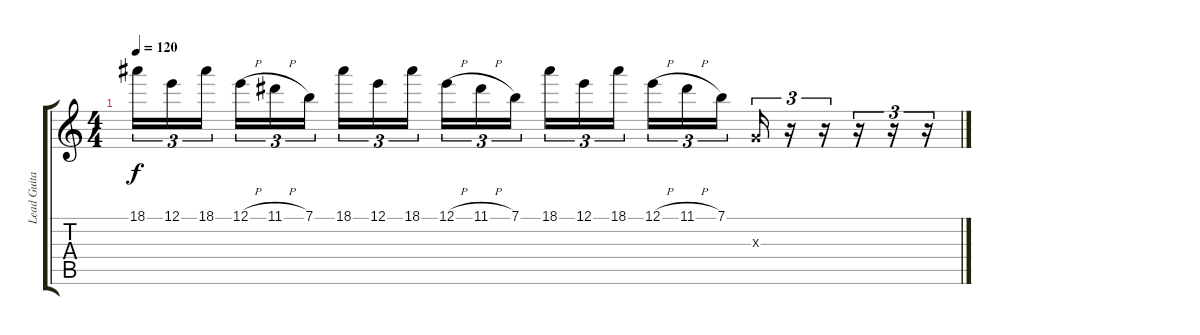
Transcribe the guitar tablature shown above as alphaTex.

\track ("Lead Guitar 2" "Lead Guita") {instrument distortionguitar}
\staff {score tabs}
\tuning (E4 B3 G3 D3 A2 E2) {hide}
\ts (4 4)
\tempo 120
\clef g2
\ks c
18.1.16{tu (3 2) dy f} 12.1.16{tu (3 2)} 18.1.16{tu (3 2)} 12.1{h}.16{tu (3 2)} 11.1{h}.16{tu (3 2)} 7.1.16{tu (3 2)} 18.1.16{tu (3 2)} 12.1.16{tu (3 2)} 18.1.16{tu (3 2)} 12.1{h}.16{tu (3 2)} 11.1{h}.16{tu (3 2)} 7.1.16{tu (3 2)} 18.1.16{tu (3 2)} 12.1.16{tu (3 2)} 18.1.16{tu (3 2)} 12.1{h}.16{tu (3 2)} 11.1{h}.16{tu (3 2)} 7.1.16{tu (3 2)} 0.3{x}.16{tu (3 2)} r.16{tu (3 2)} r.16{tu (3 2) balance 8} r.16{tu (3 2)} r.16{tu (3 2)} r.16{tu (3 2)}
